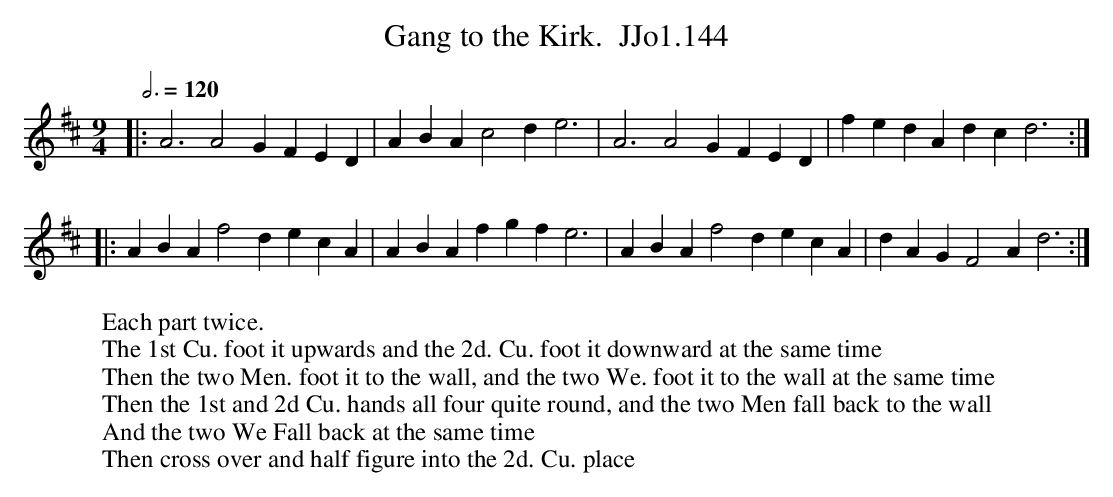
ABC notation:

X:1
T:Gang to the Kirk.  JJo1.144
M:9/4
L:1/4
Q:3/4=120
K:D
|: A3 A2G FED | ABA c2d e3 | A3 A2G FED | fed Adc d3 :|
|: ABA f2d ecA | ABA fgf e3 | ABA f2d ecA | dAG F2A d3 :|
W:Each part twice.
W:The 1st Cu. foot it upwards and the 2d. Cu. foot it downward at the same time
W:Then the two Men. foot it to the wall, and the two We. foot it to the wall at the same time
W:Then the 1st and 2d Cu. hands all four quite round, and the two Men fall back to the wall
W:And the two We Fall back at the same time
W:Then cross over and half figure into the 2d. Cu. place
